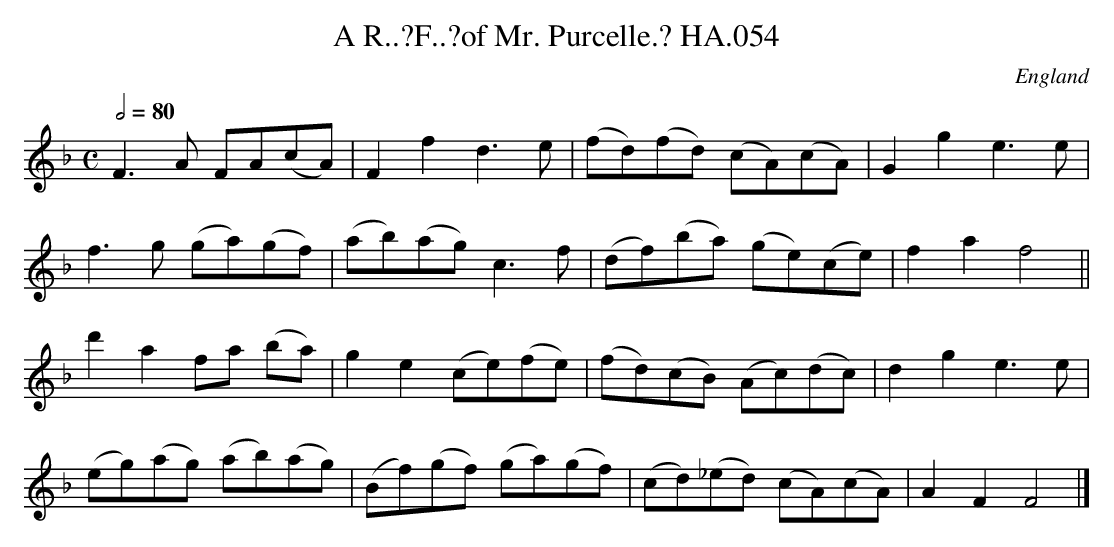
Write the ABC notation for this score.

X:1
T:A R..?F..?of Mr. Purcelle.? HA.054
M:C
L:1/8
Q:1/2=80
O:England
notC:in Hand B
K:F major
F3A FA(cA)|F2f2 d3e|(fd)(fd) (cA)(cA)|G2g2 e3e|!
f3g (ga)(gf)|(ab)(ag) c3f|(df)(ba) (ge)(ce)|f2a2 f4||!
d'2a2fa (ba)|g2e2 (ce)(fe)|(fd)(cB) (Ac)(dc)|d2g2 e3e|!
(eg)(ag) (ab)(ag)|(Bf)(gf) (ga)(gf)|(cd)(_ed) (cA)(cA)|A2F2 F4|]
